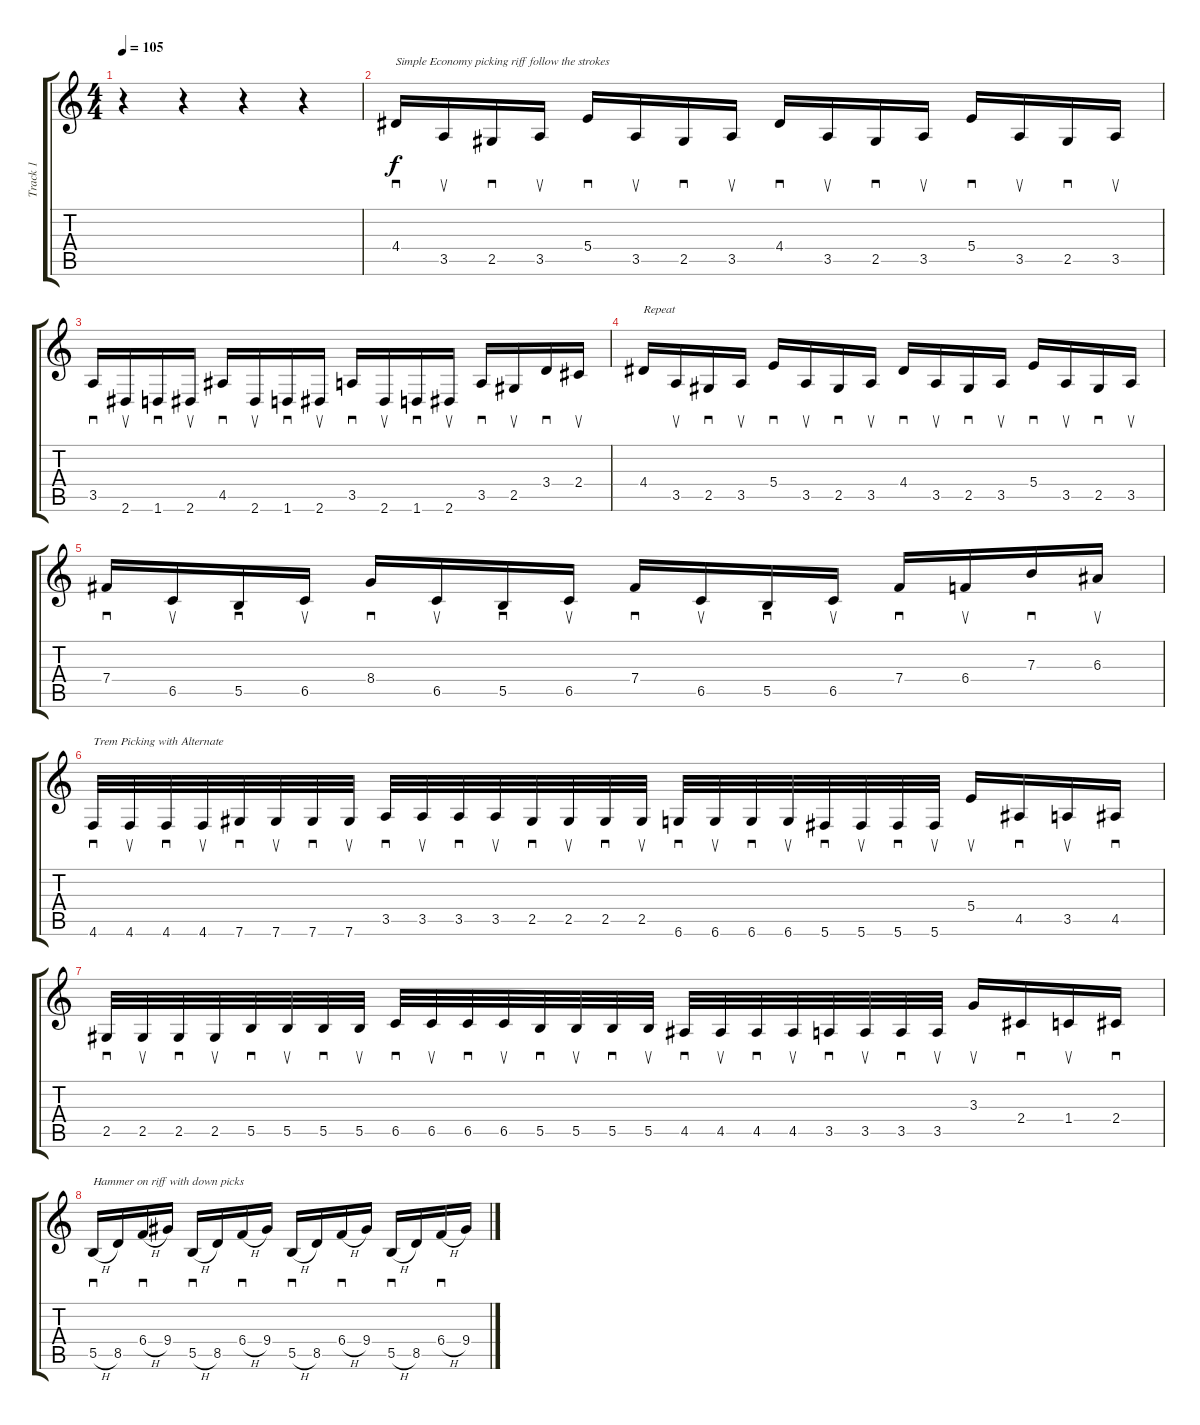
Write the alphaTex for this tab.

\track ("Track 1" "Track 1") {instrument overdrivenguitar}
\staff {score tabs}
\tuning (Db4 Ab3 E3 B2 Gb2 Db2) {hide}
\ts (4 4)
\tempo 105
\clef g2
\ks c
r.4{dy f instrument overdrivenguitar} r.4 r.4 r.4 |
4.4.16{sd txt "Simple Economy picking riff follow the strokes"} 3.5.16{su} 2.5.16{sd} 3.5.16{su} 5.4.16{sd} 3.5.16{su} 2.5.16{sd} 3.5.16{su} 4.4.16{sd} 3.5.16{su} 2.5.16{sd} 3.5.16{su} 5.4.16{sd} 3.5.16{su} 2.5.16{sd} 3.5.16{su} |
3.5.16{sd} 2.6.16{su} 1.6.16{sd} 2.6.16{su} 4.5.16{sd} 2.6.16{su} 1.6.16{sd} 2.6.16{su} 3.5.16{sd} 2.6.16{su} 1.6.16{sd} 2.6.16{su} 3.5.16{sd} 2.5.16{su} 3.4.16{sd} 2.4.16{su} |
4.4.16{txt "Repeat"} 3.5.16{su} 2.5.16{sd} 3.5.16{su} 5.4.16{sd} 3.5.16{su} 2.5.16{sd} 3.5.16{su} 4.4.16{sd} 3.5.16{su} 2.5.16{sd} 3.5.16{su} 5.4.16{sd} 3.5.16{su} 2.5.16{sd} 3.5.16{su} |
7.4.16{sd} 6.5.16{su} 5.5.16{sd} 6.5.16{su} 8.4.16{sd} 6.5.16{su} 5.5.16{sd} 6.5.16{su} 7.4.16{sd} 6.5.16{su} 5.5.16{sd} 6.5.16{su} 7.4.16{sd} 6.4.16{su} 7.3.16{sd} 6.3.16{su} |
4.6.32{sd txt "Trem Picking with Alternate"} 4.6.32{su} 4.6.32{sd} 4.6.32{su} 7.6.32{sd} 7.6.32{su} 7.6.32{sd} 7.6.32{su} 3.5.32{sd} 3.5.32{su} 3.5.32{sd} 3.5.32{su} 2.5.32{sd} 2.5.32{su} 2.5.32{sd} 2.5.32{su} 6.6.32{sd} 6.6.32{su} 6.6.32{sd} 6.6.32{su} 5.6.32{sd} 5.6.32{su} 5.6.32{sd} 5.6.32{su} 5.4.16{su} 4.5.16{sd} 3.5.16{su} 4.5.16{sd} |
2.5.32{sd} 2.5.32{su} 2.5.32{sd} 2.5.32{su} 5.5.32{sd} 5.5.32{su} 5.5.32{sd} 5.5.32{su} 6.5.32{sd} 6.5.32{su} 6.5.32{sd} 6.5.32{su} 5.5.32{sd} 5.5.32{su} 5.5.32{sd} 5.5.32{su} 4.5.32{sd} 4.5.32{su} 4.5.32{sd} 4.5.32{su} 3.5.32{sd} 3.5.32{su} 3.5.32{sd} 3.5.32{su} 3.3.16{su} 2.4.16{sd} 1.4.16{su} 2.4.16{sd} |
5.5{h}.16{sd txt "Hammer on riff with down picks"} 8.5.16 6.4{h}.16{sd} 9.4.16 5.5{h}.16{sd} 8.5.16 6.4{h}.16{sd} 9.4.16 5.5{h}.16{sd} 8.5.16 6.4{h}.16{sd} 9.4.16 5.5{h}.16{sd} 8.5.16 6.4{h}.16{sd} 9.4.16
